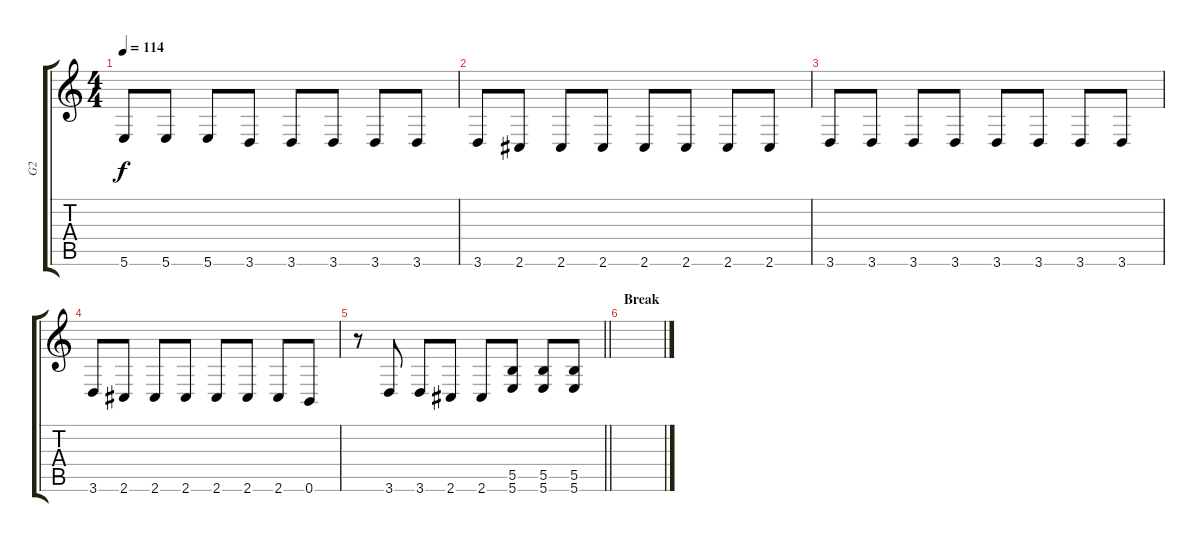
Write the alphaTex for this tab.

\track ("G2" "G2") {instrument distortionguitar}
\staff {score tabs}
\tuning (Db4 Ab3 E3 B2 Gb2 B1) {hide}
\ts (4 4)
\tempo 114
\clef g2
\ks c
5.6.8{dy f} 5.6.8 5.6.8 3.6.8 3.6.8 3.6.8 3.6.8 3.6.8 |
3.6.8 2.6.8 2.6.8 2.6.8 2.6.8 2.6.8 2.6.8 2.6.8 |
3.6.8 3.6.8 3.6.8 3.6.8 3.6.8 3.6.8 3.6.8 3.6.8 |
3.6.8 2.6.8 2.6.8 2.6.8 2.6.8 2.6.8 2.6.8 0.6.8 |
\barLineRight lightlight
r.8 3.6.8 3.6.8 2.6.8 2.6.8 (5.5 5.6).8 (5.5 5.6).8 (5.5 5.6).8 |
\section ("" "Break")
